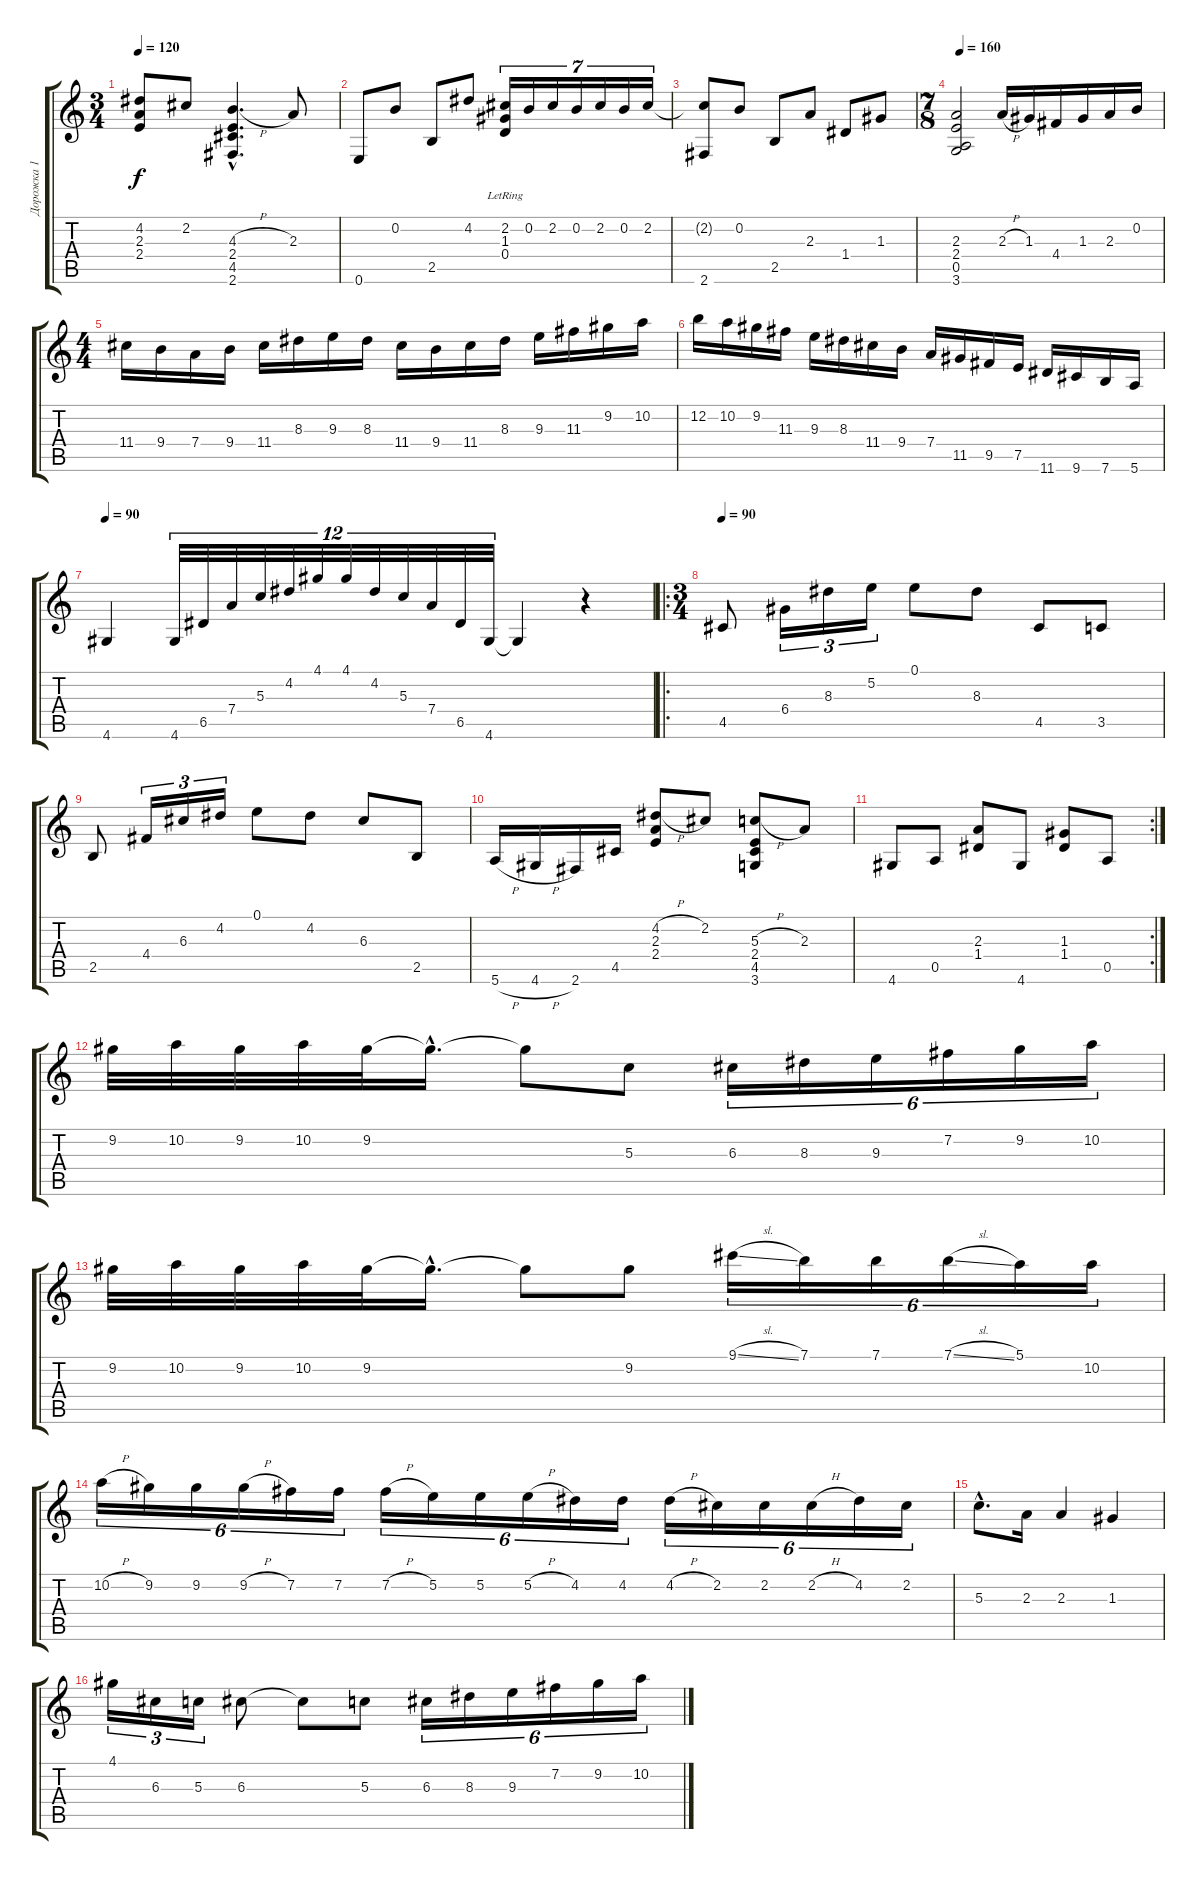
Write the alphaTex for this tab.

\track ("Дорожка 1" "Дорожка 1") {instrument acousticguitarnylon}
\staff {score tabs}
\tuning (E4 B3 G3 D3 A2 E2) {hide}
\ts (3 4)
\tempo 120
\clef g2
\ks c
(4.2 2.3 2.4).8{dy f} 2.2.8 (4.3{h hac} 2.4{hac} 4.5{hac} 2.6{hac}).4{d} 2.3.8 |
0.6.8 0.2.8 2.5.8 4.2.8 (2.2 1.3{lr} 0.4{lr}).16{tu (7 4)} 0.2.16{tu (7 4)} 2.2.16{tu (7 4)} 0.2.16{tu (7 4)} 2.2.16{tu (7 4)} 0.2.16{tu (7 4)} 2.2.16{tu (7 4)} |
(2.2{t} 2.6).8 0.2.8 2.5.8 2.3.8 1.4.8 1.3.8 |
\ts (7 8)
\tempo 160
(2.3 2.4 0.5 3.6).2 2.3{h}.16 1.3.16 4.4.16 1.3.16 2.3.16 0.2.16 |
\ts (4 4)
11.4.16 9.4.16 7.4.16 9.4.16 11.4.16 8.3.16 9.3.16 8.3.16 11.4.16 9.4.16 11.4.16 8.3.16 9.3.16 11.3.16 9.2.16 10.2.16 |
12.2.16 10.2.16 9.2.16 11.3.16 9.3.16 8.3.16 11.4.16 9.4.16 7.4.16 11.5.16 9.5.16 7.5.16 11.6.16 9.6.16 7.6.16 5.6.16 |
\tempo 90
4.6.4 4.6.32{tu (12 8)} 6.5.32{tu (12 8)} 7.4.32{tu (12 8)} 5.3.32{tu (12 8)} 4.2.32{tu (12 8)} 4.1.32{tu (12 8)} 4.1.32{tu (12 8)} 4.2.32{tu (12 8)} 5.3.32{tu (12 8)} 7.4.32{tu (12 8)} 6.5.32{tu (12 8)} 4.6.32{tu (12 8)} 4.6{t}.4 r.4 |
\ro
\ts (3 4)
\tempo 90
4.5.8 6.4.16{tu (3 2)} 8.3.16{tu (3 2)} 5.2.16{tu (3 2)} 0.1.8 8.3.8 4.5.8 3.5.8 |
2.5.8 4.4.16{tu (3 2)} 6.3.16{tu (3 2)} 4.2.16{tu (3 2)} 0.1.8 4.2.8 6.3.8 2.5.8 |
5.6{h}.16 4.6{h}.16 2.6.16 4.5.16 (4.2{h} 2.3 2.4).8 2.2.8 (5.3{h} 2.4 4.5 3.6).8 2.3.8 |
\rc 2
4.6.8 0.5.8 (2.3 1.4).8 4.6.8 (1.3 1.4).8 0.5.8 |
9.2.32 10.2.32 9.2.32 10.2.32 9.2.32 9.2{hac t}.16{d} 9.2{t}.8 5.3.8 6.3.16{tu (6 4)} 8.3.16{tu (6 4)} 9.3.16{tu (6 4)} 7.2.16{tu (6 4)} 9.2.16{tu (6 4)} 10.2.16{tu (6 4)} |
9.2.32 10.2.32 9.2.32 10.2.32 9.2.32 9.2{hac t}.16{d} 9.2{t}.8 9.2.8 9.1{sl}.16{tu (6 4)} 7.1.16{tu (6 4)} 7.1.16{tu (6 4)} 7.1{sl}.16{tu (6 4)} 5.1.16{tu (6 4)} 10.2.16{tu (6 4)} |
10.2{h}.16{tu (6 4)} 9.2.16{tu (6 4)} 9.2.16{tu (6 4)} 9.2{h}.16{tu (6 4)} 7.2.16{tu (6 4)} 7.2.16{tu (6 4)} 7.2{h}.16{tu (6 4)} 5.2.16{tu (6 4)} 5.2.16{tu (6 4)} 5.2{h}.16{tu (6 4)} 4.2.16{tu (6 4)} 4.2.16{tu (6 4)} 4.2{h}.16{tu (6 4)} 2.2.16{tu (6 4)} 2.2.16{tu (6 4)} 2.2{h}.16{tu (6 4)} 4.2.16{tu (6 4)} 2.2.16{tu (6 4)} |
5.3{hac}.8{d} 2.3.16 2.3.4 1.3.4 |
4.1.16{tu (3 2)} 6.3.16{tu (3 2)} 5.3.16{tu (3 2)} 6.3.8 6.3{t}.8 5.3.8 6.3.16{tu (6 4)} 8.3.16{tu (6 4)} 9.3.16{tu (6 4)} 7.2.16{tu (6 4)} 9.2.16{tu (6 4)} 10.2.16{tu (6 4)}
